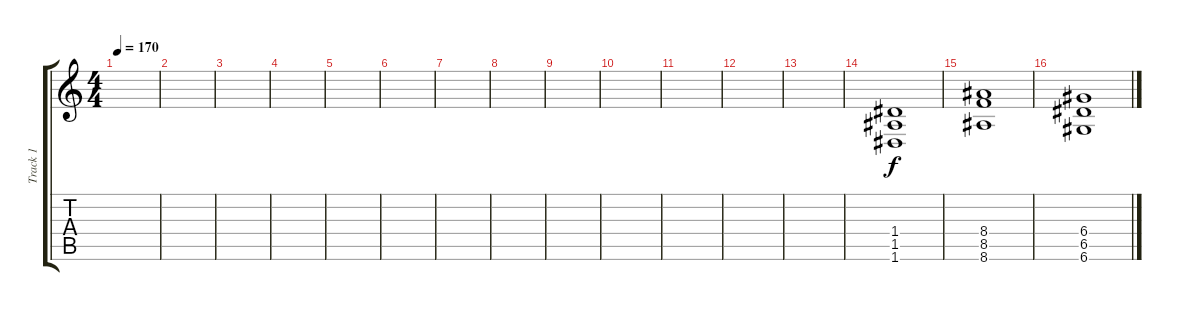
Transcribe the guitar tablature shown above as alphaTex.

\track ("Track 1" "Track 1") {instrument distortionguitar}
\staff {score tabs}
\tuning (E4 B3 G3 D3 A2 D2) {hide}
\ts (4 4)
\tempo 170
\clef g2
\ks c
|
|
|
|
|
|
|
|
|
|
|
|
|
(1.4 1.5 1.6).1 |
(8.4 8.5 8.6).1 |
(6.4 6.5 6.6).1
